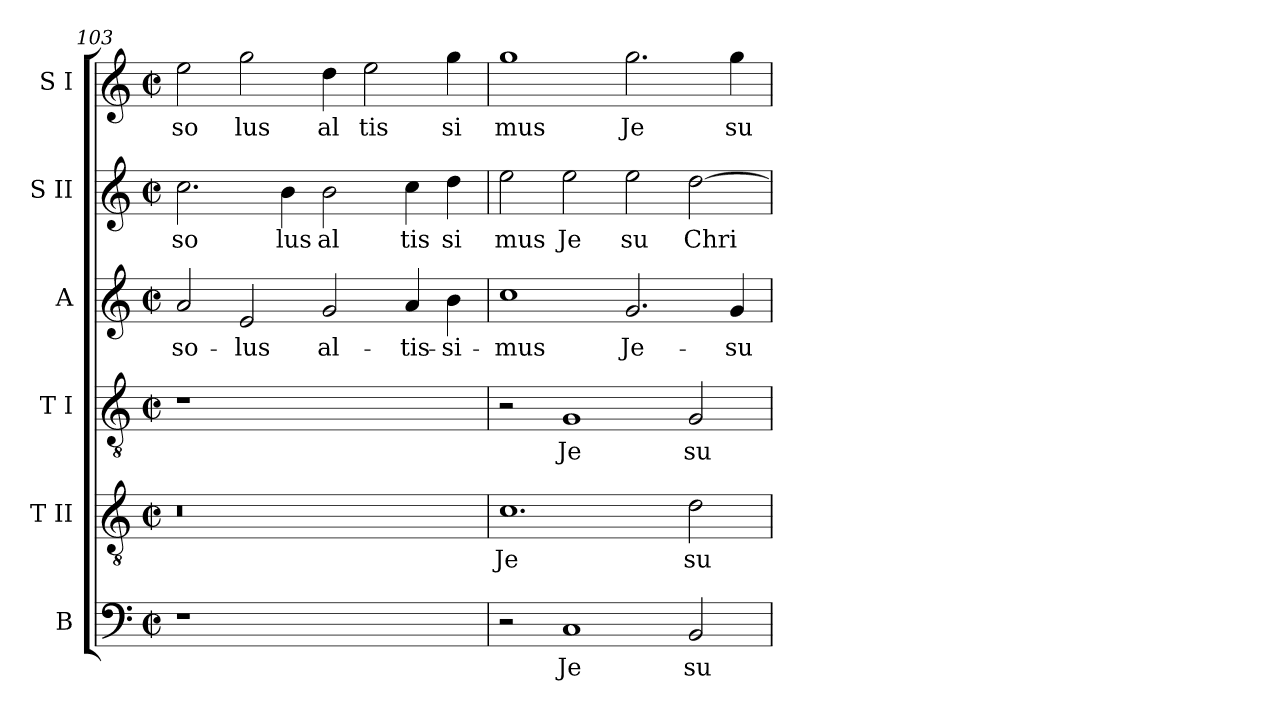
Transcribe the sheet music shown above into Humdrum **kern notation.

**kern	**text	**kern	**text	**kern	**text	**kern	**text	**kern	**text	**kern	**text
*part6	*part6	*part5	*part5	*part4	*part4	*part3	*part3	*part2	*part2	*part1	*part1
*staff6	*staff6	*staff5	*staff5	*staff4	*staff4	*staff3	*staff3	*staff2	*staff2	*staff1	*staff1
*I"B	*	*I"T II	*	*I"T I	*	*I"A	*	*I"S II	*	*I"S I	*
*I'B	*	*I'T II	*	*I'T I	*	*I'A	*	*I'S II	*	*I'S I	*
*clefF4	*	*clefGv2	*	*clefGv2	*	*clefG2	*	*clefG2	*	*clefG2	*
*k[]	*	*k[]	*	*k[]	*	*k[]	*	*k[]	*	*k[]	*
*C:	*	*C:	*	*C:	*	*C:	*	*C:	*	*C:	*
*M2/2	*	*M2/2	*	*M2/2	*	*M2/2	*	*M2/2	*	*M2/2	*
*met(c|)	*	*met(c|)	*	*met(c|)	*	*met(c|)	*	*met(c|)	*	*met(c|)	*
=103	=103	=103	=103	=103	=103	=103	=103	=103	=103	=103	=103
!	!	!	!	!	!	!	!LO:LY:b:cj	!	!LO:LY:b:cj	!	!LO:LY:b:cj
1r	.	0r	.	1r	.	2a/	so-	2.cc\	so	2ee\	so
!	!	!	!	!	!	!	!LO:LY:b:cj	!	!	!	!LO:LY:b:cj
.	.	.	.	.	.	2e/	-lus	.	.	2gg\	lus
!	!	!	!	!	!	!	!	!	!LO:LY:b:cj	!	!
.	.	.	.	.	.	.	.	4b\	lus	.	.
!	!	!	!	!	!	!	!LO:LY:b:cj	!	!LO:LY:b:cj	!	!LO:LY:b:cj
1ryy	.	.	.	1ryy	.	2g/	al-	2b\	al	4dd\	al
!	!	!	!	!	!	!	!	!	!	!	!LO:LY:b:cj
.	.	.	.	.	.	.	.	.	.	2ee\	tis
!	!	!	!	!	!	!	!LO:LY:b:cj	!	!LO:LY:b:cj	!	!
.	.	.	.	.	.	4a/	-tis-	4cc\	tis	.	.
!	!	!	!	!	!	!	!LO:LY:b:cj	!	!LO:LY:b:cj	!	!LO:LY:b:cj
.	.	.	.	.	.	4b\	-si-	4dd\	si	4gg\	si
=104	=104	=104	=104	=104	=104	=104	=104	=104	=104	=104	=104
!	!	!	!LO:LY:b:cj	!	!	!	!LO:LY:b:cj	!	!LO:LY:b:cj	!	!LO:LY:b:cj
2r	.	1.c	Je	2r	.	1cc	-mus	2ee\	mus	1gg	mus
!	!LO:LY:b:cj	!	!	!	!LO:LY:b:cj	!	!	!	!LO:LY:b:cj	!	!
1C	Je	.	.	1G	Je	.	.	2ee\	Je	.	.
!	!	!	!	!	!	!	!LO:LY:b:cj	!	!LO:LY:b:cj	!	!LO:LY:b:cj
.	.	.	.	.	.	2.g/	Je-	2ee\	su	2.gg\	Je
!	!LO:LY:b:cj	!	!LO:LY:b:cj	!	!LO:LY:b:cj	!	!	!	!LO:LY:b:cj	!	!
2BB/	su	2d\	su	2G/	su	.	.	[>2dd\	Chri	.	.
!	!	!	!	!	!	!	!LO:LY:b:cj	!	!	!	!LO:LY:b:cj
.	.	.	.	.	.	4g/	-su	.	.	4gg\	su
=	=	=	=	=	=	=	=	=	=	=	=
*-	*-	*-	*-	*-	*-	*-	*-	*-	*-	*-	*-
